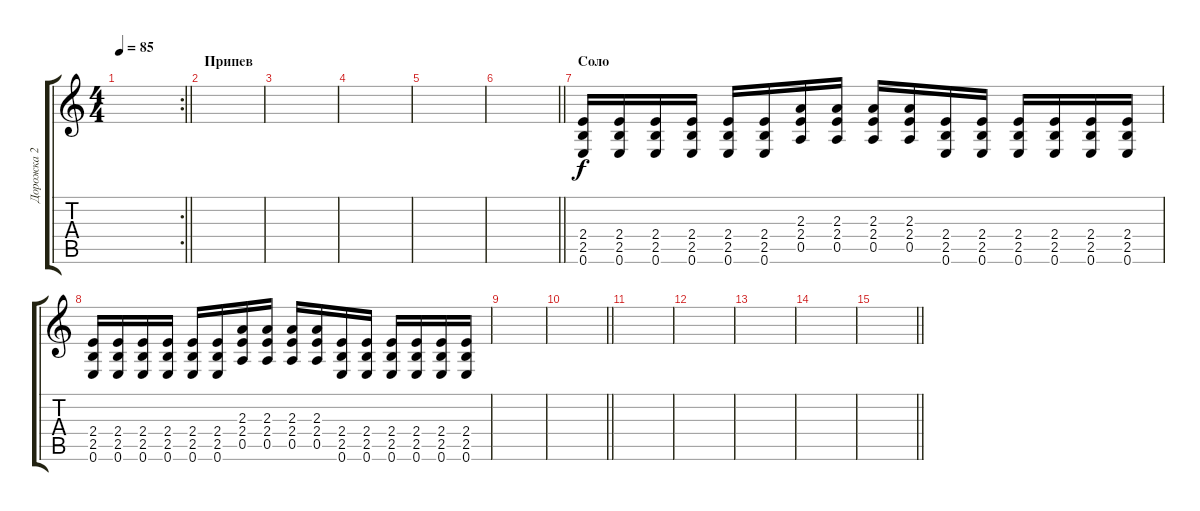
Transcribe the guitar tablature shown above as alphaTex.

\track ("Дорожка 2" "Дорожка 2") {mute instrument distortionguitar}
\staff {score tabs}
\tuning (E4 B3 G3 D3 A2 E2) {hide}
\rc 2
\ts (4 4)
\tempo 85
\clef g2
\barLineRight lightlight
\ks c
|
\section ("" "Припев")
|
|
|
|
\barLineRight lightlight
|
\section ("" "Соло")
(2.4 2.5 0.6).16 (2.4 2.5 0.6).16 (2.4 2.5 0.6).16 (2.4 2.5 0.6).16 (2.4 2.5 0.6).16 (2.4 2.5 0.6).16 (2.3 2.4 0.5).16 (2.3 2.4 0.5).16 (2.3 2.4 0.5).16 (2.3 2.4 0.5).16 (2.4 2.5 0.6).16 (2.4 2.5 0.6).16 (2.4 2.5 0.6).16 (2.4 2.5 0.6).16 (2.4 2.5 0.6).16 (2.4 2.5 0.6).16 |
(2.4 2.5 0.6).16 (2.4 2.5 0.6).16 (2.4 2.5 0.6).16 (2.4 2.5 0.6).16 (2.4 2.5 0.6).16 (2.4 2.5 0.6).16 (2.3 2.4 0.5).16 (2.3 2.4 0.5).16 (2.3 2.4 0.5).16 (2.3 2.4 0.5).16 (2.4 2.5 0.6).16 (2.4 2.5 0.6).16 (2.4 2.5 0.6).16 (2.4 2.5 0.6).16 (2.4 2.5 0.6).16 (2.4 2.5 0.6).16 |
|
\barLineRight lightlight
|
|
|
|
|
\barLineRight lightlight
